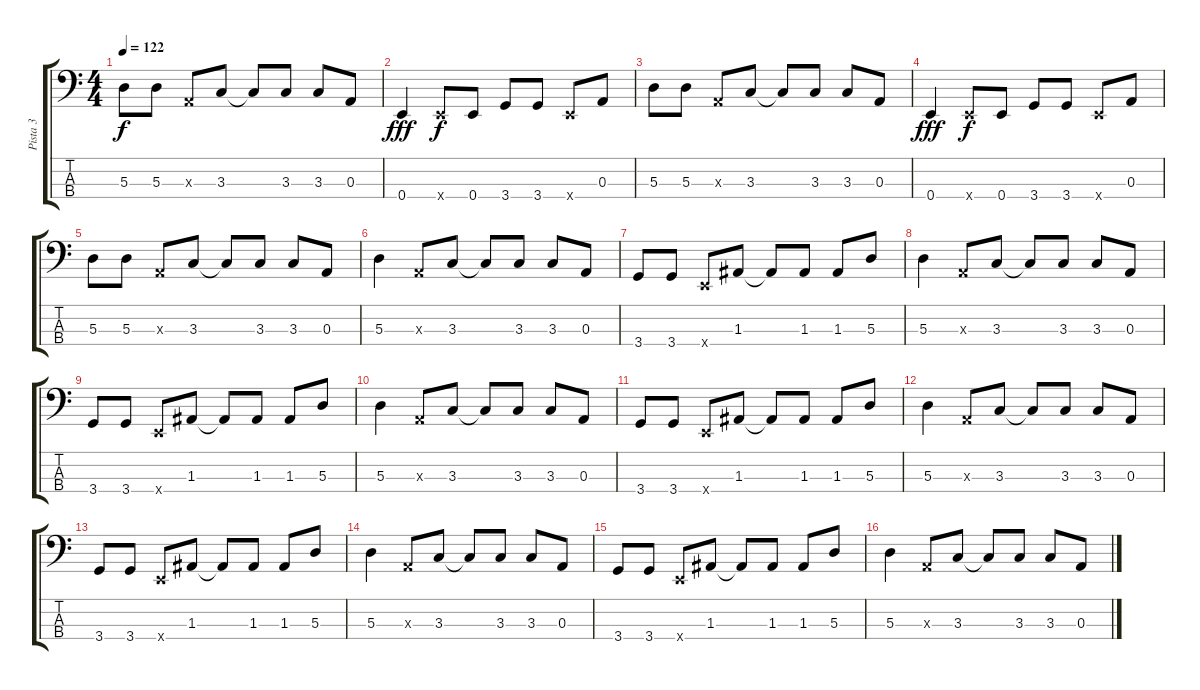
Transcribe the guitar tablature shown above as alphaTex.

\track ("Pista 3" "Pista 3") {instrument acousticbass}
\staff {score tabs}
\tuning (G2 D2 A1 E1) {hide}
\ts (4 4)
\tempo 122
\clef f4
\ks c
5.3.8{dy f} 5.3.8 0.3{x}.8 3.3.8 3.3{t}.8 3.3.8 3.3.8 0.3.8 |
0.4.4{dy fff} 0.4{x}.8{dy f} 0.4.8 3.4.8 3.4.8 0.4{x}.8 0.3.8 |
5.3.8 5.3.8 0.3{x}.8 3.3.8 3.3{t}.8 3.3.8 3.3.8 0.3.8 |
0.4.4{dy fff} 0.4{x}.8{dy f} 0.4.8 3.4.8 3.4.8 0.4{x}.8 0.3.8 |
5.3.8 5.3.8 0.3{x}.8 3.3.8 3.3{t}.8 3.3.8 3.3.8 0.3.8 |
5.3.4{volume 15 instrument electricbassfinger} 0.3{x}.8 3.3.8 3.3{t}.8 3.3.8 3.3.8 0.3.8 |
3.4.8 3.4.8 0.4{x}.8 1.3.8 1.3{t}.8 1.3.8 1.3.8 5.3.8 |
5.3.4 0.3{x}.8 3.3.8 3.3{t}.8 3.3.8 3.3.8 0.3.8 |
3.4.8 3.4.8 0.4{x}.8 1.3.8 1.3{t}.8 1.3.8 1.3.8 5.3.8 |
5.3.4 0.3{x}.8 3.3.8 3.3{t}.8 3.3.8 3.3.8 0.3.8 |
3.4.8 3.4.8 0.4{x}.8 1.3.8 1.3{t}.8 1.3.8 1.3.8 5.3.8 |
5.3.4 0.3{x}.8 3.3.8 3.3{t}.8 3.3.8 3.3.8 0.3.8 |
3.4.8 3.4.8 0.4{x}.8 1.3.8 1.3{t}.8 1.3.8 1.3.8 5.3.8 |
5.3.4 0.3{x}.8 3.3.8 3.3{t}.8 3.3.8 3.3.8 0.3.8 |
3.4.8 3.4.8 0.4{x}.8 1.3.8 1.3{t}.8 1.3.8 1.3.8 5.3.8 |
5.3.4 0.3{x}.8 3.3.8 3.3{t}.8 3.3.8 3.3.8 0.3.8
